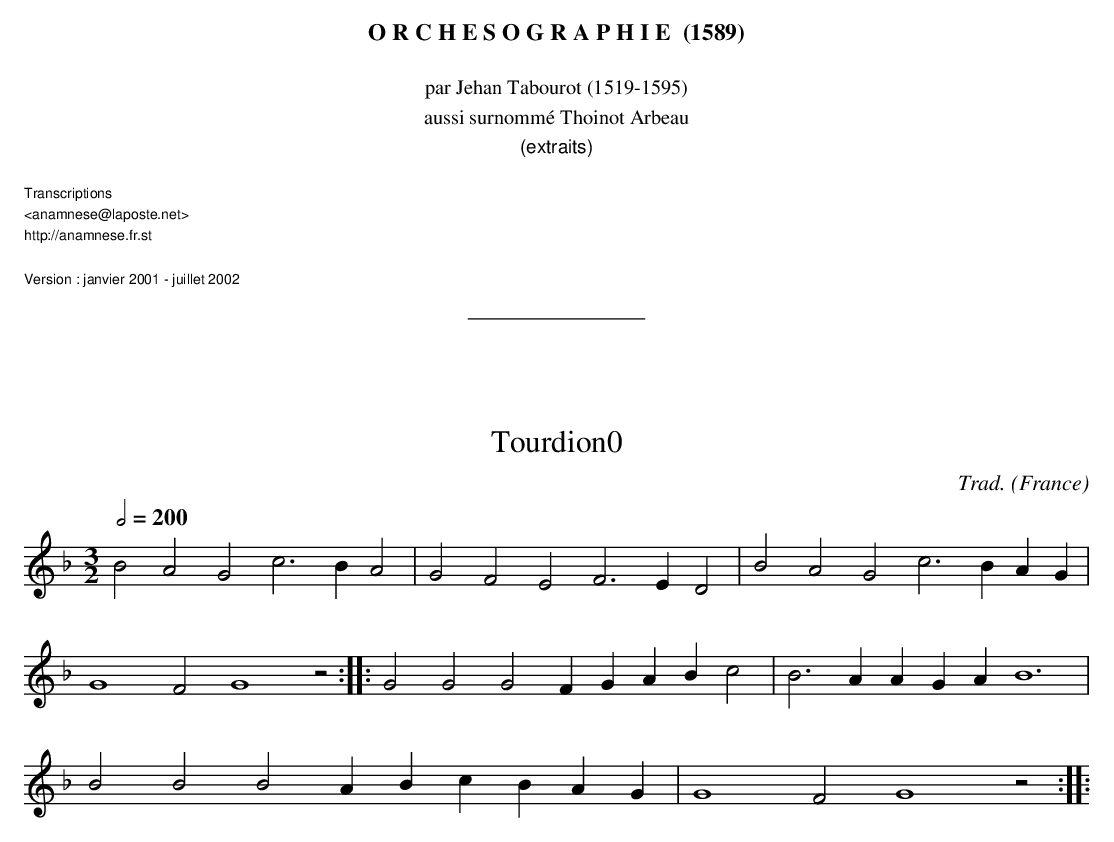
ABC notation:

X:1
T:Tourdion0
C:Trad.
O:France
M:3/2
L:1/4
Q:1/2=200
K:F
B2 A2 G2 c3 BA2 | G2 F2 E2 F3 E D2 | B2 A2 G2 c3 BAG |
G4 F2 G4 z2 :: G2 G2 G2 F G A B c2 | B3 A A G A B6 |
B2 B2 B2 A B c B A G | G4 F2 G4 z2 ::
